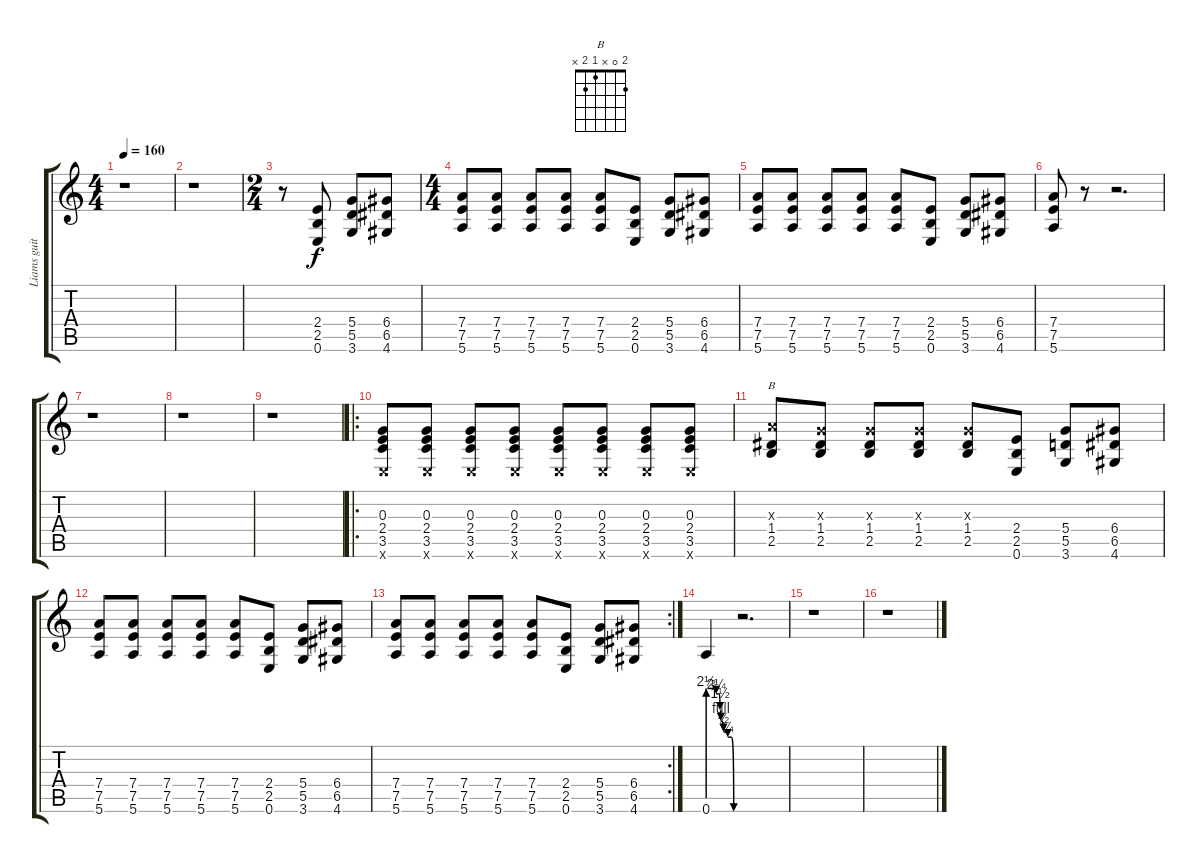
\track ("Liams guitar effect" "Liams guit") {instrument electricbassfinger}
\staff {score tabs}
\tuning (E4 B3 G3 D3 A2 E2) {hide}
\chord ("B" 2 0 x 1 2 x)
\ts (4 4)
\tempo 160
\clef g2
\ks c
r.1{dy f} |
r.1 |
\ts (2 4)
r.8 (2.4 2.5 0.6).8 (5.4 5.5 3.6).8 (6.4 6.5 4.6).8 |
\ts (4 4)
(7.4 7.5 5.6).8 (7.4 7.5 5.6).8 (7.4 7.5 5.6).8 (7.4 7.5 5.6).8 (7.4 7.5 5.6).8 (2.4 2.5 0.6).8 (5.4 5.5 3.6).8 (6.4 6.5 4.6).8 |
(7.4 7.5 5.6).8 (7.4 7.5 5.6).8 (7.4 7.5 5.6).8 (7.4 7.5 5.6).8 (7.4 7.5 5.6).8 (2.4 2.5 0.6).8 (5.4 5.5 3.6).8 (6.4 6.5 4.6).8 |
(7.4 7.5 5.6).8 r.8 r.2{d} |
r.1 |
r.1 |
r.1 |
\ro
(0.3 2.4 3.5 0.6{x}).8 (0.3 2.4 3.5 0.6{x}).8 (0.3 2.4 3.5 0.6{x}).8 (0.3 2.4 3.5 0.6{x}).8 (0.3 2.4 3.5 0.6{x}).8 (0.3 2.4 3.5 0.6{x}).8 (0.3 2.4 3.5 0.6{x}).8 (0.3 2.4 3.5 0.6{x}).8 |
(2.3{x} 1.4 2.5).8{ch "B"} (0.3{x} 1.4 2.5).8 (0.3{x} 1.4 2.5).8 (0.3{x} 1.4 2.5).8 (0.3{x} 1.4 2.5).8 (2.4 2.5 0.6).8 (5.4 5.5 3.6).8 (6.4 6.5 4.6).8 |
(7.4 7.5 5.6).8 (7.4 7.5 5.6).8 (7.4 7.5 5.6).8 (7.4 7.5 5.6).8 (7.4 7.5 5.6).8 (2.4 2.5 0.6).8 (5.4 5.5 3.6).8 (6.4 6.5 4.6).8 |
\rc 2
(7.4 7.5 5.6).8 (7.4 7.5 5.6).8 (7.4 7.5 5.6).8 (7.4 7.5 5.6).8 (7.4 7.5 5.6).8 (2.4 2.5 0.6).8 (5.4 5.5 3.6).8 (6.4 6.5 4.6).8 |
0.6{be (custom 0 10 16 10 19 9 25 9 28 6 30 4 36 2 46 1 54 1 60 0)}.4 r.2{d} |
r.1 |
r.1
